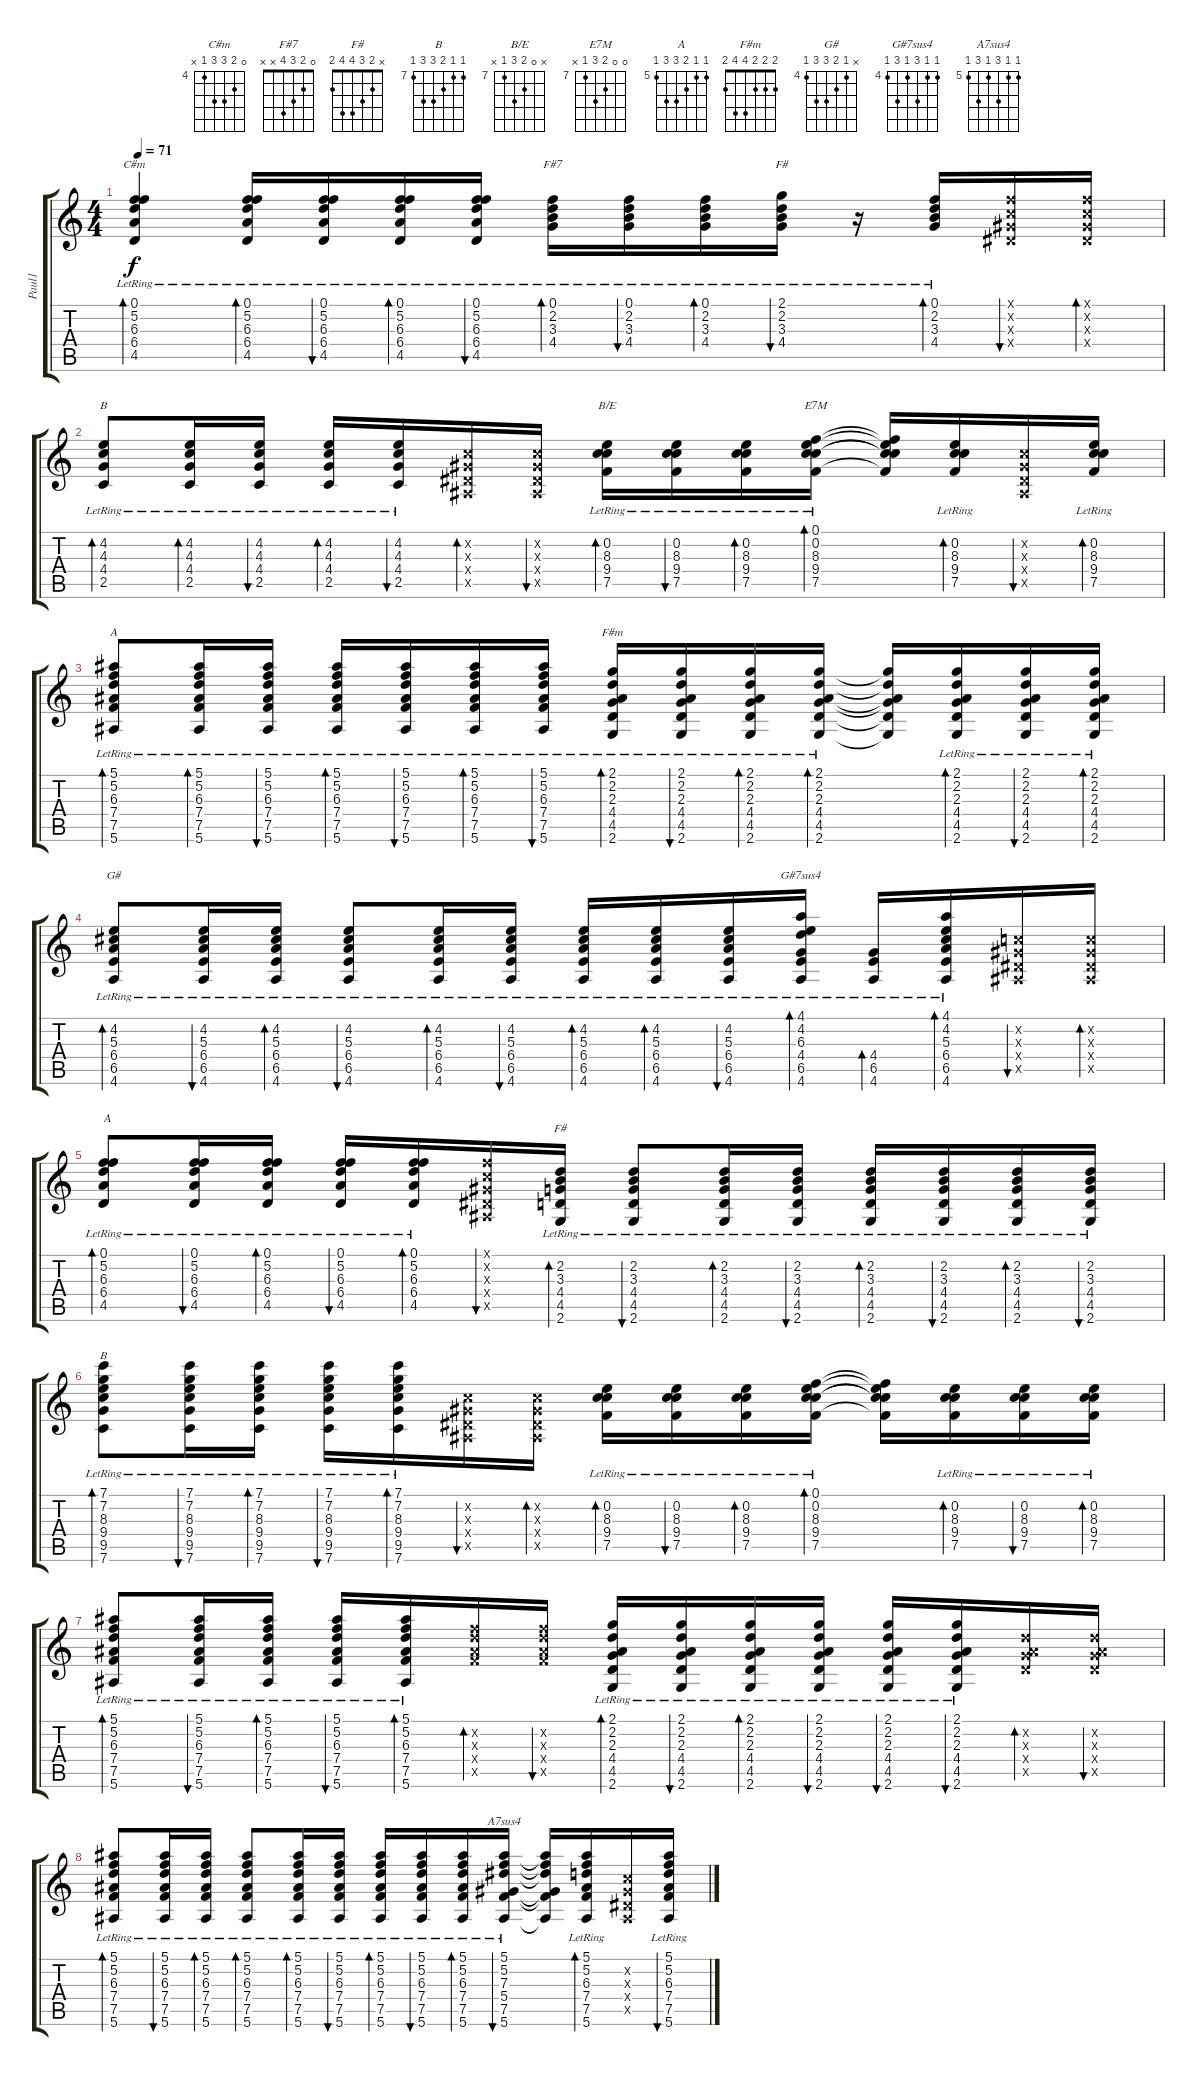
\track ("Paul1" "Paul1") {instrument acousticguitarsteel}
\staff {score tabs}
\tuning (F4 C4 Ab3 Eb3 Bb2 F2) {hide}
\chord ("C#m" 0 5 6 6 4 x) {firstfret 4}
\chord ("F#7" 0 2 3 4 x x)
\chord ("F#" 2 2 3 4 x x)
\chord ("B" x 4 4 4 2 x)
\chord ("B/E" x 0 8 9 7 x) {firstfret 7}
\chord ("E7M" 0 0 8 9 7 x) {firstfret 7}
\chord ("A" 5 5 6 7 7 5) {firstfret 5}
\chord ("F#m" 2 2 2 4 4 2)
\chord ("G#" x 4 5 6 6 4) {firstfret 4}
\chord ("G#7sus4" 4 4 6 4 6 4) {firstfret 4}
\chord ("F#" x 2 3 4 4 2)
\chord ("B" 7 7 8 9 9 7) {firstfret 7}
\chord ("A7sus4" 5 5 7 5 7 5) {firstfret 5}
\ts (4 4)
\tempo 71
\clef g2
\ks c
(0.1{lr} 5.2{lr} 6.3{lr} 6.4{lr} 4.5{lr}).4{bd 60 ch "C#m" dy f instrument acousticguitarsteel} (0.1{lr} 5.2{lr} 6.3{lr} 6.4{lr} 4.5{lr}).16{bd 60} (0.1{lr} 5.2{lr} 6.3{lr} 6.4{lr} 4.5{lr}).16{bu 60} (0.1{lr} 5.2{lr} 6.3{lr} 6.4{lr} 4.5{lr}).16{bd 60} (0.1{lr} 5.2{lr} 6.3{lr} 6.4{lr} 4.5{lr}).16{bu 60} (0.1{lr} 2.2{lr} 3.3{lr} 4.4{lr}).16{bd 60 ch "F#7"} (0.1{lr} 2.2{lr} 3.3{lr} 4.4{lr}).16{bu 60} (0.1{lr} 2.2{lr} 3.3{lr} 4.4{lr}).16{bd 60} (2.1{lr} 2.2{lr} 3.3{lr} 4.4{lr}).16{bu 60 ch "F#"} r.16 (0.1{lr} 2.2{lr} 3.3{lr} 4.4{lr}).16{bd 60} (0.1{x} 0.2{x} 0.3{x} 0.4{x}).16{bu 60} (0.1{x} 0.2{x} 0.3{x} 0.4{x}).16{bd 60} |
(4.2{lr} 4.3{lr} 4.4{lr} 2.5{lr}).8{bd 60 ch "B"} (4.2{lr} 4.3{lr} 4.4{lr} 2.5{lr}).16{bd 60} (4.2{lr} 4.3{lr} 4.4{lr} 2.5{lr}).16{bu 60} (4.2{lr} 4.3{lr} 4.4{lr} 2.5{lr}).16{bd 60} (4.2{lr} 4.3{lr} 4.4{lr} 2.5{lr}).16{bu 60} (0.2{x} 0.3{x} 0.4{x} 0.5{x}).16{bd 60} (0.2{x} 0.3{x} 0.4{x} 0.5{x}).16{bu 60} (0.2{lr} 8.3{lr} 9.4{lr} 7.5{lr}).16{bd 60 ch "B/E"} (0.2{lr} 8.3{lr} 9.4{lr} 7.5{lr}).16{bu 60} (0.2{lr} 8.3{lr} 9.4{lr} 7.5{lr}).16{bd 60} (0.1{lr} 0.2{lr} 8.3{lr} 9.4{lr} 7.5{lr}).16{bd 60 ch "E7M"} (0.1{t} 0.2{t} 8.3{t} 9.4{t} 7.5{t}).16 (0.2{lr} 8.3{lr} 9.4{lr} 7.5{lr}).16{bd 60} (0.2{x} 0.3{x} 0.4{x} 0.5{x}).16{bu 60} (0.2{lr} 8.3{lr} 9.4{lr} 7.5{lr}).16{bd 60} |
(5.1{lr} 5.2{lr} 6.3{lr} 7.4{lr} 7.5{lr} 5.6{lr}).8{bd 60 ch "A"} (5.1{lr} 5.2{lr} 6.3{lr} 7.4{lr} 7.5{lr} 5.6{lr}).16{bd 60} (5.1{lr} 5.2{lr} 6.3{lr} 7.4{lr} 7.5{lr} 5.6{lr}).16{bu 60} (5.1{lr} 5.2{lr} 6.3{lr} 7.4{lr} 7.5{lr} 5.6{lr}).16{bd 60} (5.1{lr} 5.2{lr} 6.3{lr} 7.4{lr} 7.5{lr} 5.6{lr}).16{bu 60} (5.1{lr} 5.2{lr} 6.3{lr} 7.4{lr} 7.5{lr} 5.6{lr}).16{bd 60} (5.1{lr} 5.2{lr} 6.3{lr} 7.4{lr} 7.5{lr} 5.6{lr}).16{bu 60} (2.1{lr} 2.2{lr} 2.3{lr} 4.4{lr} 4.5{lr} 2.6{lr}).16{bd 60 ch "F#m"} (2.1{lr} 2.2{lr} 2.3{lr} 4.4{lr} 4.5{lr} 2.6{lr}).16{bu 60} (2.1{lr} 2.2{lr} 2.3{lr} 4.4{lr} 4.5{lr} 2.6{lr}).16{bd 60} (2.1{lr} 2.2{lr} 2.3{lr} 4.4{lr} 4.5{lr} 2.6{lr}).16{bd 60} (2.1{t} 2.2{t} 2.3{t} 4.4{t} 4.5{t} 2.6{t}).16 (2.1{lr} 2.2{lr} 2.3{lr} 4.4{lr} 4.5{lr} 2.6{lr}).16{bd 60} (2.1{lr} 2.2{lr} 2.3{lr} 4.4{lr} 4.5{lr} 2.6{lr}).16{bu 60} (2.1{lr} 2.2{lr} 2.3{lr} 4.4{lr} 4.5{lr} 2.6{lr}).16{bd 60} |
(4.2{lr} 5.3{lr} 6.4{lr} 6.5{lr} 4.6{lr}).8{bd 60 ch "G#"} (4.2{lr} 5.3{lr} 6.4{lr} 6.5{lr} 4.6{lr}).16{bu 60} (4.2{lr} 5.3{lr} 6.4{lr} 6.5{lr} 4.6{lr}).16{bd 60} (4.2{lr} 5.3{lr} 6.4{lr} 6.5{lr} 4.6{lr}).8{bu 60} (4.2{lr} 5.3{lr} 6.4{lr} 6.5{lr} 4.6{lr}).16{bd 60} (4.2{lr} 5.3{lr} 6.4{lr} 6.5{lr} 4.6{lr}).16{bu 60} (4.2{lr} 5.3{lr} 6.4{lr} 6.5{lr} 4.6{lr}).16{bd 60} (4.2{lr} 5.3{lr} 6.4{lr} 6.5{lr} 4.6{lr}).16{bd 60} (4.2{lr} 5.3{lr} 6.4{lr} 6.5{lr} 4.6{lr}).16{bu 60} (4.1{lr} 4.2{lr} 6.3{lr} 4.4{lr} 6.5{lr} 4.6{lr}).16{bd 60 ch "G#7sus4"} (4.4{lr} 6.5{lr} 4.6{lr}).16{bd 60} (4.1{lr} 4.2{lr} 5.3{lr} 6.4{lr} 6.5{lr} 4.6{lr}).16{bd 60} (0.2{x} 0.3{x} 0.4{x} 0.5{x}).16{bu 60} (0.2{x} 0.3{x} 0.4{x} 0.5{x}).16{bd 60} |
(0.1{lr} 5.2{lr} 6.3{lr} 6.4{lr} 4.5{lr}).8{bd 60 txt "A"} (0.1{lr} 5.2{lr} 6.3{lr} 6.4{lr} 4.5{lr}).16{bu 60} (0.1{lr} 5.2{lr} 6.3{lr} 6.4{lr} 4.5{lr}).16{bd 60} (0.1{lr} 5.2{lr} 6.3{lr} 6.4{lr} 4.5{lr}).16{bu 60} (0.1{lr} 5.2{lr} 6.3{lr} 6.4{lr} 4.5{lr}).16{bd 60} (0.1{x} 0.2{x} 0.3{x} 0.4{x} 0.5{x}).16{bu 60} (2.2{lr} 3.3{lr} 4.4{lr} 4.5{lr} 2.6{lr}).16{bd 60 ch "F#"} (2.2{lr} 3.3{lr} 4.4{lr} 4.5{lr} 2.6{lr}).8{bu 60} (2.2{lr} 3.3{lr} 4.4{lr} 4.5{lr} 2.6{lr}).16{bd 60} (2.2{lr} 3.3{lr} 4.4{lr} 4.5{lr} 2.6{lr}).16{bu 60} (2.2{lr} 3.3{lr} 4.4{lr} 4.5{lr} 2.6{lr}).16{bd 60} (2.2{lr} 3.3{lr} 4.4{lr} 4.5{lr} 2.6{lr}).16{bu 60} (2.2{lr} 3.3{lr} 4.4{lr} 4.5{lr} 2.6{lr}).16{bd 60} (2.2{lr} 3.3{lr} 4.4{lr} 4.5{lr} 2.6{lr}).16{bu 60} |
(7.1{lr} 7.2{lr} 8.3{lr} 9.4{lr} 9.5{lr} 7.6{lr}).8{bd 60 ch "B"} (7.1{lr} 7.2{lr} 8.3{lr} 9.4{lr} 9.5{lr} 7.6{lr}).16{bu 60} (7.1{lr} 7.2{lr} 8.3{lr} 9.4{lr} 9.5{lr} 7.6{lr}).16{bd 60} (7.1{lr} 7.2{lr} 8.3{lr} 9.4{lr} 9.5{lr} 7.6{lr}).16{bu 60} (7.1{lr} 7.2{lr} 8.3{lr} 9.4{lr} 9.5{lr} 7.6{lr}).16{bd 60} (0.2{x} 0.3{x} 0.4{x} 0.5{x}).16{bu 60} (0.2{x} 0.3{x} 0.4{x} 0.5{x}).16{bd 60} (0.2{lr} 8.3{lr} 9.4{lr} 7.5{lr}).16{bd 60} (0.2{lr} 8.3{lr} 9.4{lr} 7.5{lr}).16{bu 60} (0.2{lr} 8.3{lr} 9.4{lr} 7.5{lr}).16{bd 60} (0.1{lr} 0.2{lr} 8.3{lr} 9.4{lr} 7.5{lr}).16{bd 60} (0.1{t} 0.2{t} 8.3{t} 9.4{t} 7.5{t}).16 (0.2{lr} 8.3{lr} 9.4{lr} 7.5{lr}).16{bd 60} (0.2{lr} 8.3{lr} 9.4{lr} 7.5{lr}).16{bu 60} (0.2{lr} 8.3{lr} 9.4{lr} 7.5{lr}).16{bd 60} |
(5.1{lr} 5.2{lr} 6.3{lr} 7.4{lr} 7.5{lr} 5.6{lr}).8{bd 60} (5.1{lr} 5.2{lr} 6.3{lr} 7.4{lr} 7.5{lr} 5.6{lr}).16{bu 60} (5.1{lr} 5.2{lr} 6.3{lr} 7.4{lr} 7.5{lr} 5.6{lr}).16{bd 60} (5.1{lr} 5.2{lr} 6.3{lr} 7.4{lr} 7.5{lr} 5.6{lr}).16{bu 60} (5.1{lr} 5.2{lr} 6.3{lr} 7.4{lr} 7.5{lr} 5.6{lr}).16{bd 60} (5.2{x} 6.3{x} 7.4{x} 7.5{x}).16{bd 60} (5.2{x} 6.3{x} 7.4{x} 7.5{x}).16{bu 60} (2.1{lr} 2.2{lr} 2.3{lr} 4.4{lr} 4.5{lr} 2.6{lr}).16{bd 60} (2.1{lr} 2.2{lr} 2.3{lr} 4.4{lr} 4.5{lr} 2.6{lr}).16{bu 60} (2.1{lr} 2.2{lr} 2.3{lr} 4.4{lr} 4.5{lr} 2.6{lr}).16{bd 60} (2.1{lr} 2.2{lr} 2.3{lr} 4.4{lr} 4.5{lr} 2.6{lr}).16{bu 60} (2.1{lr} 2.2{lr} 2.3{lr} 4.4{lr} 4.5{lr} 2.6{lr}).16{bu 60} (2.1{lr} 2.2{lr} 2.3{lr} 4.4{lr} 4.5{lr} 2.6{lr}).16{bu 60} (2.2{x} 2.3{x} 4.4{x} 4.5{x}).16{bd 60} (2.2{x} 2.3{x} 4.4{x} 4.5{x}).16{bu 60} |
(5.1{lr} 5.2{lr} 6.3{lr} 7.4{lr} 7.5{lr} 5.6{lr}).8{bd 60} (5.1{lr} 5.2{lr} 6.3{lr} 7.4{lr} 7.5{lr} 5.6{lr}).16{bu 60} (5.1{lr} 5.2{lr} 6.3{lr} 7.4{lr} 7.5{lr} 5.6{lr}).16{bd 60} (5.1{lr} 5.2{lr} 6.3{lr} 7.4{lr} 7.5{lr} 5.6{lr}).8{bd 60} (5.1{lr} 5.2{lr} 6.3{lr} 7.4{lr} 7.5{lr} 5.6{lr}).16{bd 60} (5.1{lr} 5.2{lr} 6.3{lr} 7.4{lr} 7.5{lr} 5.6{lr}).16{bu 60} (5.1{lr} 5.2{lr} 6.3{lr} 7.4{lr} 7.5{lr} 5.6{lr}).16{bd 60} (5.1{lr} 5.2{lr} 6.3{lr} 7.4{lr} 7.5{lr} 5.6{lr}).16{bu 60} (5.1{lr} 5.2{lr} 6.3{lr} 7.4{lr} 7.5{lr} 5.6{lr}).16{bd 60} (5.1{lr} 5.2{lr} 7.3{lr} 5.4{lr} 7.5{lr} 5.6{lr}).16{bu 60 ch "A7sus4"} (5.1{t} 5.2{t} 7.3{t} 5.4{t} 7.5{t} 5.6{t}).16 (5.1{lr} 5.2{lr} 6.3{lr} 7.4{lr} 7.5{lr} 5.6{lr}).16{bd 60} (0.2{x} 0.3{x} 0.4{x} 0.5{x}).16 (5.1{lr} 5.2{lr} 6.3{lr} 7.4{lr} 7.5{lr} 5.6{lr}).16{bu 60}
